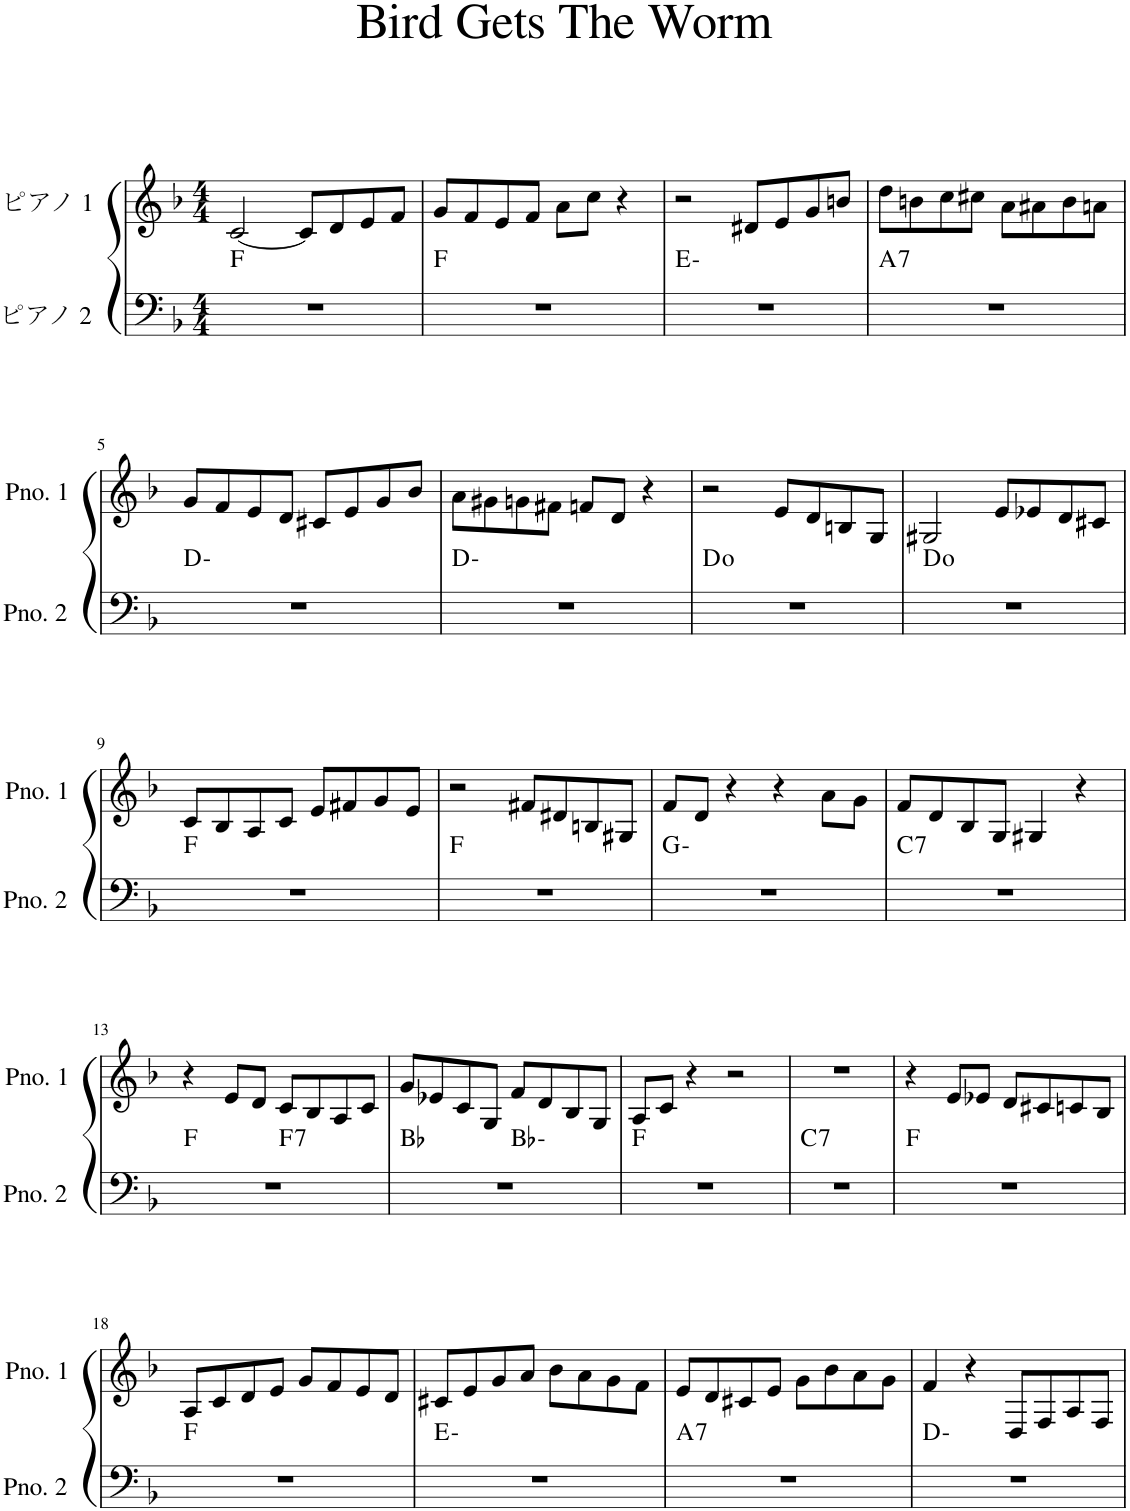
**kern	**harte	**kern
*part2	*part2	*part1
*staff2	*	*staff1
*I"ピアノ 2	*	*I"ピアノ 1
*clefF4	*	*clefG2
*k[b-]	*	*k[b-]
*M4/4	*	*M4/4
=1	=1	=1
1r	F:maj	[2c/
.	.	8c/L]
.	.	8d/
.	.	8e/
.	.	8f/J
=2	=2	=2
1r	F:maj	8g/L
.	.	8f/
.	.	8e/
.	.	8f/J
.	.	8a\L
.	.	8cc\J
.	.	4r
=3	=3	=3
1r	E:min	2r
.	.	8d#X/L
.	.	8e/
.	.	8g/
.	.	8bn/J
=4	=4	=4
!	!LO:H:kt=7	!
1r	A:7	8dd\L
.	.	8bn\
.	.	8cc\
.	.	8cc#X\J
.	.	8a\L
.	.	8a#X\
.	.	8b\
.	.	8an\J
!!LO:LB:g=z
=5	=5	=5
1r	D:min	8g/L
.	.	8f/
.	.	8e/
.	.	8d/J
.	.	8c#X/L
.	.	8e/
.	.	8g/
.	.	8b-/J
=6	=6	=6
1r	D:min	8a\L
.	.	8g#X\
.	.	8gn\
.	.	8f#X\J
.	.	8fn/L
.	.	8d/J
.	.	4r
=7	=7	=7
1r	D:dim	2r
.	.	8e/L
.	.	8d/
.	.	8Bn/
.	.	8G/J
=8	=8	=8
1r	D:dim	2G#X/
.	.	8e/L
.	.	8e-X/
.	.	8d/
.	.	8c#X/J
!!LO:LB:g=z
=9	=9	=9
1r	F:maj	8c/L
.	.	8B-/
.	.	8A/
.	.	8c/J
.	.	8e/L
.	.	8f#X/
.	.	8g/
.	.	8e/J
=10	=10	=10
1r	F:maj	2r
.	.	8f#X/L
.	.	8d#X/
.	.	8Bn/
.	.	8G#X/J
=11	=11	=11
1r	G:min	8f/L
.	.	8d/J
.	.	4r
.	.	4r
.	.	8a\L
.	.	8g\J
=12	=12	=12
!	!LO:H:kt=7	!
1r	C:7	8f/L
.	.	8d/
.	.	8B-/
.	.	8G/J
.	.	4G#X/
.	.	4r
!!LO:LB:g=z
=13	=13	=13
*^	*	*
1r	2ryy	F:maj	4r
.	.	.	8e/L
.	.	.	8d/J
!	!	!LO:H:kt=7	!
.	2ryy	F:7	8c/L
.	.	.	8B-/
.	.	.	8A/
.	.	.	8c/J
=14	=14	=14	=14
1r	2ryy	Bb:maj	8g/L
.	.	.	8e-X/
.	.	.	8c/
.	.	.	8G/J
.	2ryy	Bb:min	8f/L
.	.	.	8d/
.	.	.	8B-/
.	.	.	8G/J
*v	*v	*	*
=15	=15	=15
1r	F:maj	8A/L
.	.	8c/J
.	.	4r
.	.	2r
=16	=16	=16
!	!LO:H:kt=7	!
1r	C:7	1r
=17	=17	=17
1r	F:maj	4r
.	.	8e/L
.	.	8e-X/J
.	.	8d/L
.	.	8c#X/
.	.	8cn/
.	.	8B-/J
!!LO:LB:g=z
=18	=18	=18
1r	F:maj	8A/L
.	.	8c/
.	.	8d/
.	.	8e/J
.	.	8g/L
.	.	8f/
.	.	8e/
.	.	8d/J
=19	=19	=19
1r	E:min	8c#X/L
.	.	8e/
.	.	8g/
.	.	8a/J
.	.	8b-\L
.	.	8a\
.	.	8g\
.	.	8f\J
=20	=20	=20
!	!LO:H:kt=7	!
1r	A:7	8e/L
.	.	8d/
.	.	8c#X/
.	.	8e/J
.	.	8g\L
.	.	8b-\
.	.	8a\
.	.	8g\J
=21	=21	=21
1r	D:min	4f/
.	.	4r
.	.	8D/L
.	.	8F/
.	.	8A/
.	.	8F/J
=	=	=
*-	*-	*-
